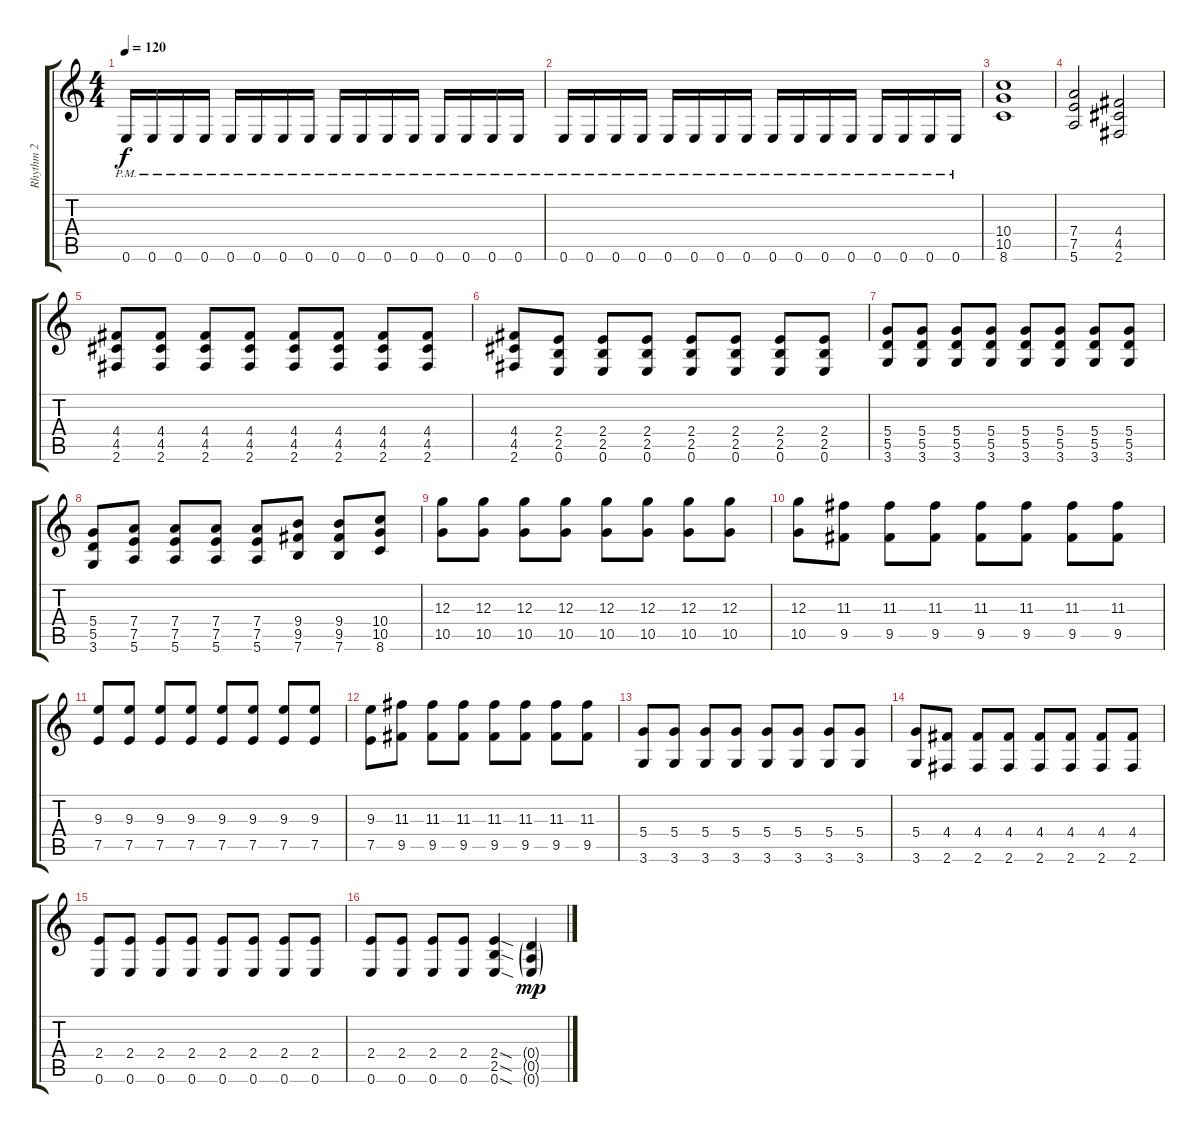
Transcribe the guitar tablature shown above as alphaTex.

\track ("Rhythm 2" "Rhythm 2") {instrument distortionguitar}
\staff {score tabs}
\tuning (E4 B3 G3 D3 A2 E2) {hide}
\ts (4 4)
\tempo 120
\clef g2
\ks c
0.6{pm}.16{dy f} 0.6{pm}.16 0.6{pm}.16 0.6{pm}.16 0.6{pm}.16 0.6{pm}.16 0.6{pm}.16 0.6{pm}.16 0.6{pm}.16 0.6{pm}.16 0.6{pm}.16 0.6{pm}.16 0.6{pm}.16 0.6{pm}.16 0.6{pm}.16 0.6{pm}.16 |
0.6{pm}.16 0.6{pm}.16 0.6{pm}.16 0.6{pm}.16 0.6{pm}.16 0.6{pm}.16 0.6{pm}.16 0.6{pm}.16 0.6{pm}.16 0.6{pm}.16 0.6{pm}.16 0.6{pm}.16 0.6{pm}.16 0.6{pm}.16 0.6{pm}.16 0.6{pm}.16 |
(10.4 10.5 8.6).1 |
(7.4 7.5 5.6).2 (4.4 4.5 2.6).2 |
(4.4 4.5 2.6).8 (4.4 4.5 2.6).8 (4.4 4.5 2.6).8 (4.4 4.5 2.6).8 (4.4 4.5 2.6).8 (4.4 4.5 2.6).8 (4.4 4.5 2.6).8 (4.4 4.5 2.6).8 |
(4.4 4.5 2.6).8 (2.4 2.5 0.6).8 (2.4 2.5 0.6).8 (2.4 2.5 0.6).8 (2.4 2.5 0.6).8 (2.4 2.5 0.6).8 (2.4 2.5 0.6).8 (2.4 2.5 0.6).8 |
(5.4 5.5 3.6).8 (5.4 5.5 3.6).8 (5.4 5.5 3.6).8 (5.4 5.5 3.6).8 (5.4 5.5 3.6).8 (5.4 5.5 3.6).8 (5.4 5.5 3.6).8 (5.4 5.5 3.6).8 |
(5.4 5.5 3.6).8 (7.4 7.5 5.6).8 (7.4 7.5 5.6).8 (7.4 7.5 5.6).8 (7.4 7.5 5.6).8 (9.4 9.5 7.6).8 (9.4 9.5 7.6).8 (10.4 10.5 8.6).8 |
(12.3 10.5).8 (12.3 10.5).8 (12.3 10.5).8 (12.3 10.5).8 (12.3 10.5).8 (12.3 10.5).8 (12.3 10.5).8 (12.3 10.5).8 |
(12.3 10.5).8 (11.3 9.5).8 (11.3 9.5).8 (11.3 9.5).8 (11.3 9.5).8 (11.3 9.5).8 (11.3 9.5).8 (11.3 9.5).8 |
(9.3 7.5).8 (9.3 7.5).8 (9.3 7.5).8 (9.3 7.5).8 (9.3 7.5).8 (9.3 7.5).8 (9.3 7.5).8 (9.3 7.5).8 |
(9.3 7.5).8 (11.3 9.5).8 (11.3 9.5).8 (11.3 9.5).8 (11.3 9.5).8 (11.3 9.5).8 (11.3 9.5).8 (11.3 9.5).8 |
(5.4 3.6).8 (5.4 3.6).8 (5.4 3.6).8 (5.4 3.6).8 (5.4 3.6).8 (5.4 3.6).8 (5.4 3.6).8 (5.4 3.6).8 |
(5.4 3.6).8 (4.4 2.6).8 (4.4 2.6).8 (4.4 2.6).8 (4.4 2.6).8 (4.4 2.6).8 (4.4 2.6).8 (4.4 2.6).8 |
(2.4 0.6).8 (2.4 0.6).8 (2.4 0.6).8 (2.4 0.6).8 (2.4 0.6).8 (2.4 0.6).8 (2.4 0.6).8 (2.4 0.6).8 |
(2.4 0.6).8 (2.4 0.6).8 (2.4 0.6).8 (2.4 0.6).8 (2.4{sod} 2.5{sod} 0.6{sod}).4 (0.4{g} 0.5{g} 0.6{g}).4{dy mp}
